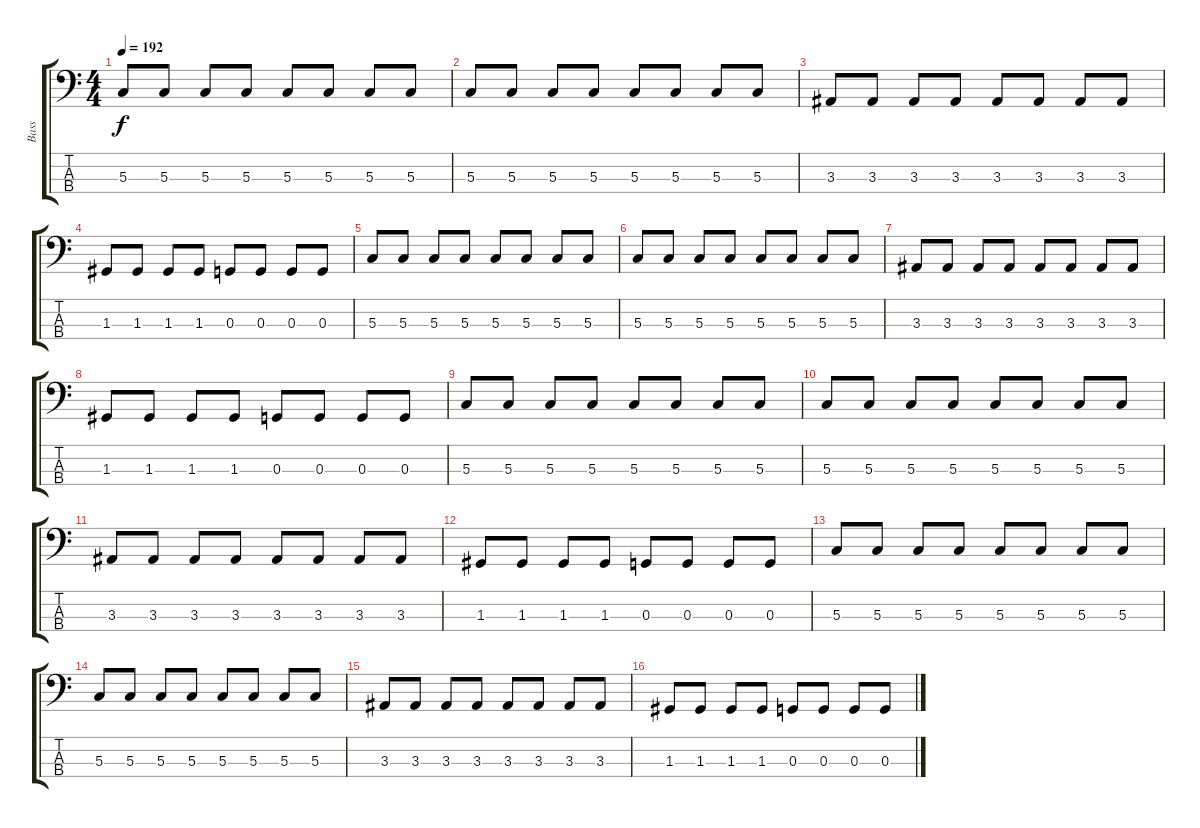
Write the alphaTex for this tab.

\track ("Bass" "Bass") {instrument electricbassfinger}
\staff {score tabs}
\tuning (F2 C2 G1 C1) {hide}
\ts (4 4)
\tempo 192
\clef f4
\ks c
5.3.8{dy f} 5.3.8 5.3.8 5.3.8 5.3.8 5.3.8 5.3.8 5.3.8 |
5.3.8 5.3.8 5.3.8 5.3.8 5.3.8 5.3.8 5.3.8 5.3.8 |
3.3.8 3.3.8 3.3.8 3.3.8 3.3.8 3.3.8 3.3.8 3.3.8 |
1.3.8 1.3.8 1.3.8 1.3.8 0.3.8 0.3.8 0.3.8 0.3.8 |
5.3.8 5.3.8 5.3.8 5.3.8 5.3.8 5.3.8 5.3.8 5.3.8 |
5.3.8 5.3.8 5.3.8 5.3.8 5.3.8 5.3.8 5.3.8 5.3.8 |
3.3.8 3.3.8 3.3.8 3.3.8 3.3.8 3.3.8 3.3.8 3.3.8 |
1.3.8 1.3.8 1.3.8 1.3.8 0.3.8 0.3.8 0.3.8 0.3.8 |
5.3.8 5.3.8 5.3.8 5.3.8 5.3.8 5.3.8 5.3.8 5.3.8 |
5.3.8 5.3.8 5.3.8 5.3.8 5.3.8 5.3.8 5.3.8 5.3.8 |
3.3.8 3.3.8 3.3.8 3.3.8 3.3.8 3.3.8 3.3.8 3.3.8 |
1.3.8 1.3.8 1.3.8 1.3.8 0.3.8 0.3.8 0.3.8 0.3.8 |
5.3.8 5.3.8 5.3.8 5.3.8 5.3.8 5.3.8 5.3.8 5.3.8 |
5.3.8 5.3.8 5.3.8 5.3.8 5.3.8 5.3.8 5.3.8 5.3.8 |
3.3.8 3.3.8 3.3.8 3.3.8 3.3.8 3.3.8 3.3.8 3.3.8 |
1.3.8 1.3.8 1.3.8 1.3.8 0.3.8 0.3.8 0.3.8 0.3.8
